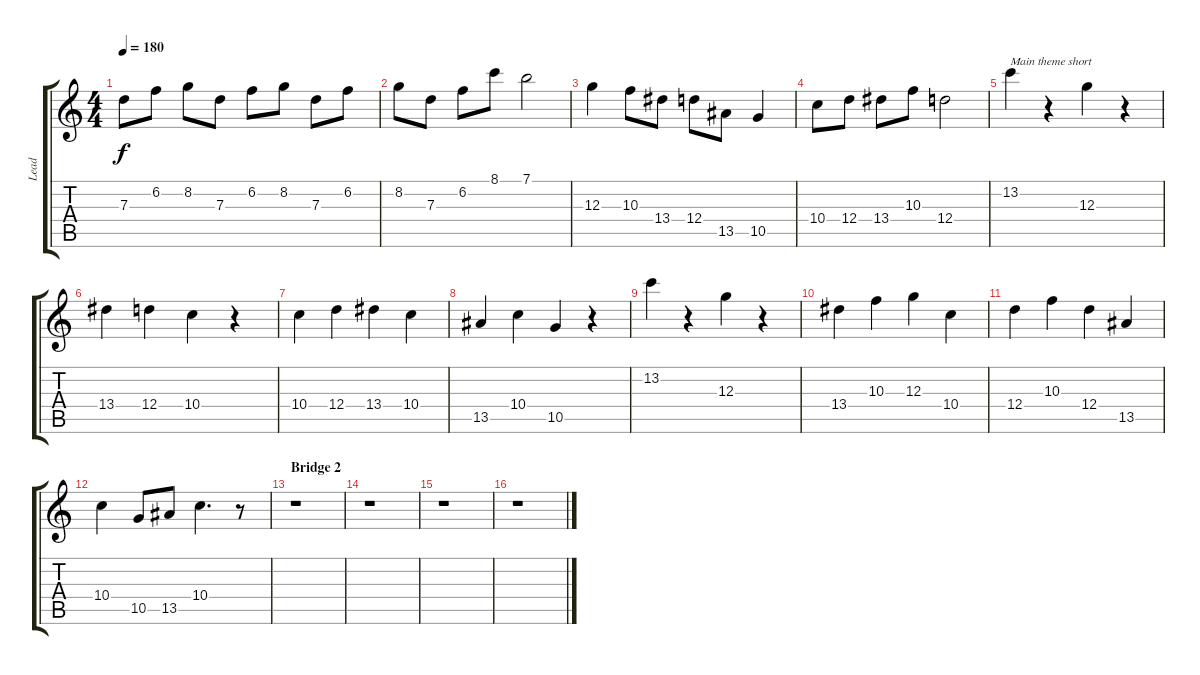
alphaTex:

\track ("Lead" "Lead") {instrument distortionguitar}
\staff {score tabs}
\tuning (E4 B3 G3 D3 A2 D2) {hide}
\ts (4 4)
\tempo 180
\clef g2
\ks c
7.3.8{dy f} 6.2.8 8.2.8 7.3.8 6.2.8 8.2.8 7.3.8 6.2.8 |
8.2.8 7.3.8 6.2.8 8.1.8 7.1.2 |
12.3.4 10.3.8 13.4.8 12.4.8 13.5.8 10.5.4 |
10.4.8 12.4.8 13.4.8 10.3.8 12.4.2 |
13.2.4{txt "Main theme short"} r.4 12.3.4 r.4 |
13.4.4 12.4.4 10.4.4 r.4 |
10.4.4 12.4.4 13.4.4 10.4.4 |
13.5.4 10.4.4 10.5.4 r.4 |
13.2.4 r.4 12.3.4 r.4 |
13.4.4 10.3.4 12.3.4 10.4.4 |
12.4.4 10.3.4 12.4.4 13.5.4 |
10.4.4 10.5.8 13.5.8 10.4.4{d} r.8 |
\section ("" "Bridge 2")
r.1 |
r.1 |
r.1 |
r.1
